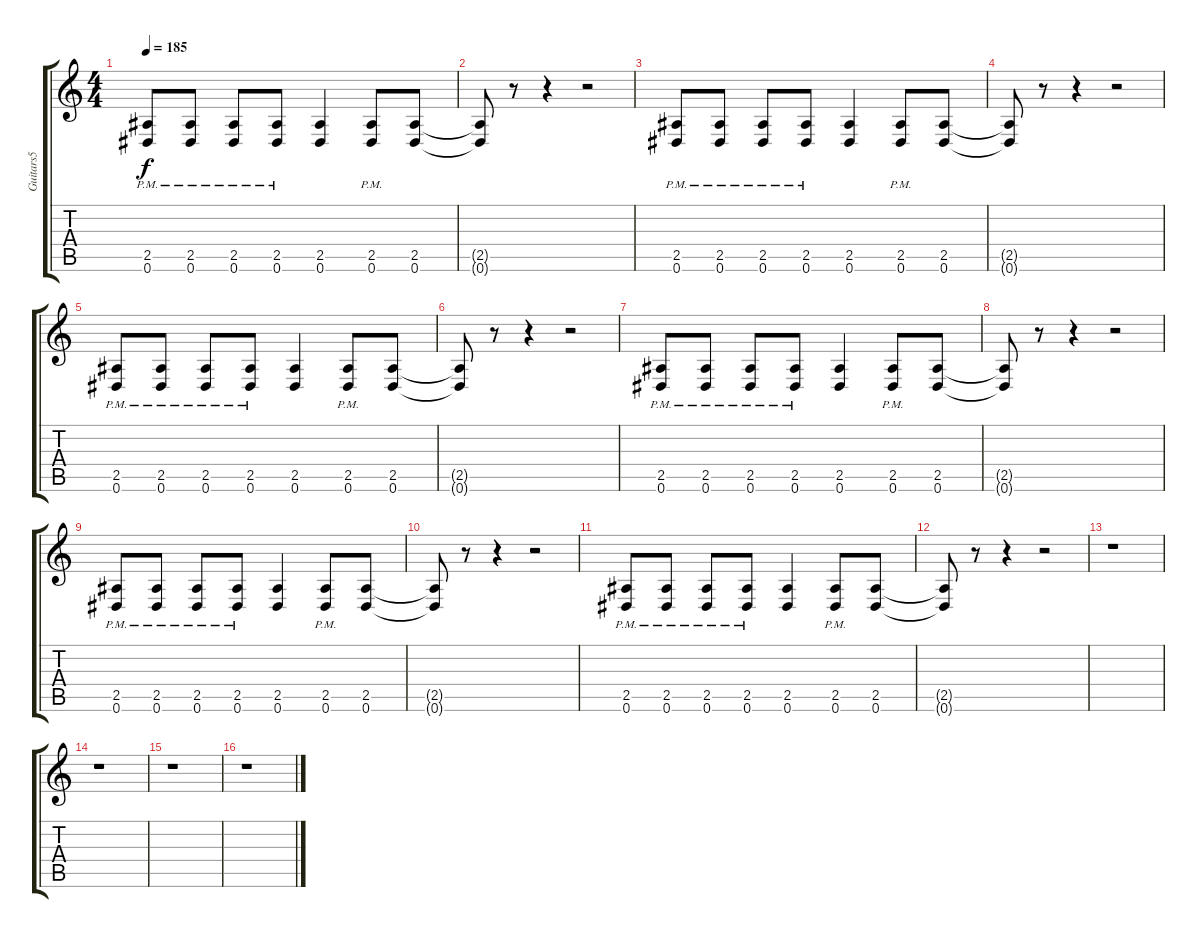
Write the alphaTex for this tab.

\track ("Guitars5" "Guitars5") {instrument overdrivenguitar}
\staff {score tabs}
\tuning (Eb4 Bb3 Gb3 Db3 Ab2 Eb2) {hide}
\ts (4 4)
\tempo 185
\clef g2
\ks c
(2.5{pm} 0.6).8{dy f} (2.5{pm} 0.6).8 (2.5{pm} 0.6).8 (2.5{pm} 0.6).8 (2.5 0.6).4 (2.5{pm} 0.6).8 (2.5 0.6).8 |
(2.5{t} 0.6{t}).8 r.8 r.4 r.2 |
(2.5{pm} 0.6).8 (2.5{pm} 0.6).8 (2.5{pm} 0.6).8 (2.5{pm} 0.6).8 (2.5 0.6).4 (2.5{pm} 0.6).8 (2.5 0.6).8 |
(2.5{t} 0.6{t}).8 r.8 r.4 r.2 |
(2.5{pm} 0.6).8 (2.5{pm} 0.6).8 (2.5{pm} 0.6).8 (2.5{pm} 0.6).8 (2.5 0.6).4 (2.5{pm} 0.6).8 (2.5 0.6).8 |
(2.5{t} 0.6{t}).8 r.8 r.4 r.2 |
(2.5{pm} 0.6).8 (2.5{pm} 0.6).8 (2.5{pm} 0.6).8 (2.5{pm} 0.6).8 (2.5 0.6).4 (2.5{pm} 0.6).8 (2.5 0.6).8 |
(2.5{t} 0.6{t}).8 r.8 r.4 r.2 |
(2.5{pm} 0.6).8 (2.5{pm} 0.6).8 (2.5{pm} 0.6).8 (2.5{pm} 0.6).8 (2.5 0.6).4 (2.5{pm} 0.6).8 (2.5 0.6).8 |
(2.5{t} 0.6{t}).8 r.8 r.4 r.2 |
(2.5{pm} 0.6).8 (2.5{pm} 0.6).8 (2.5{pm} 0.6).8 (2.5{pm} 0.6).8 (2.5 0.6).4 (2.5{pm} 0.6).8 (2.5 0.6).8 |
(2.5{t} 0.6{t}).8 r.8 r.4 r.2 |
r.1 |
r.1 |
r.1 |
r.1
